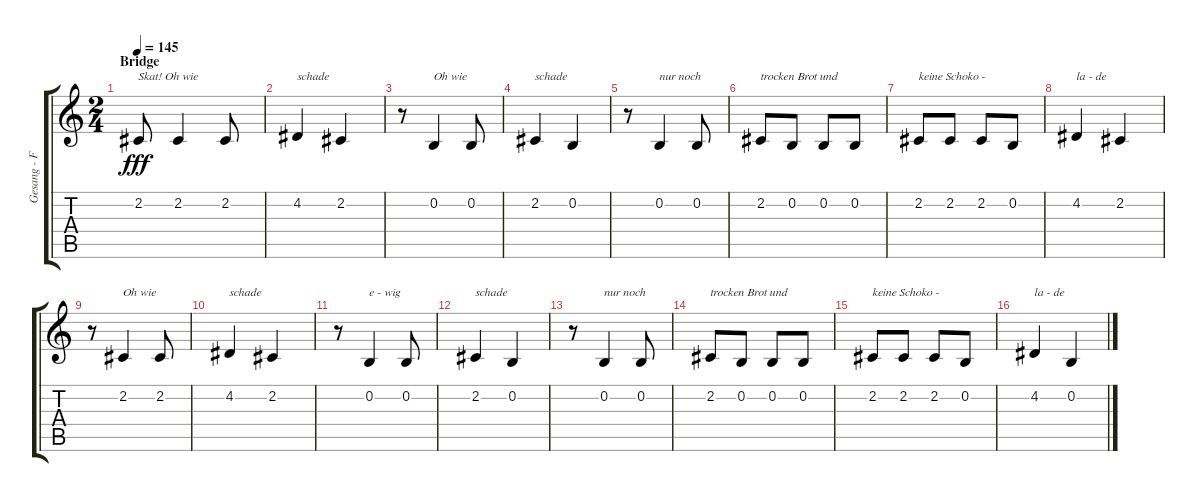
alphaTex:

\track ("Gesang - Farin Urlaub" "Gesang - F") {instrument lead8bassandlead}
\staff {score tabs}
\tuning (E4 B3 G3 D3 A2 E2) {hide}
\ts (2 4)
\section ("" "Bridge")
\tempo 145
\clef g2
\ks c
2.2.8{txt "Skat! Oh wie" dy fff} 2.2.4 2.2.8 |
4.2.4{txt "schade"} 2.2.4 |
r.8 0.2.4{txt "Oh wie"} 0.2.8 |
2.2.4{txt "schade"} 0.2.4 |
r.8 0.2.4{txt "nur noch"} 0.2.8 |
2.2.8{txt "trocken Brot und"} 0.2.8 0.2.8 0.2.8 |
2.2.8{txt "keine Schoko -"} 2.2.8 2.2.8 0.2.8 |
4.2.4{txt "la - de"} 2.2.4 |
r.8 2.2.4{txt "Oh wie"} 2.2.8 |
4.2.4{txt "schade"} 2.2.4 |
r.8 0.2.4{txt "e - wig"} 0.2.8 |
2.2.4{txt "schade"} 0.2.4 |
r.8 0.2.4{txt "nur noch"} 0.2.8 |
2.2.8{txt "trocken Brot und"} 0.2.8 0.2.8 0.2.8 |
2.2.8{txt "keine Schoko -"} 2.2.8 2.2.8 0.2.8 |
4.2.4{txt "la - de"} 0.2.4
